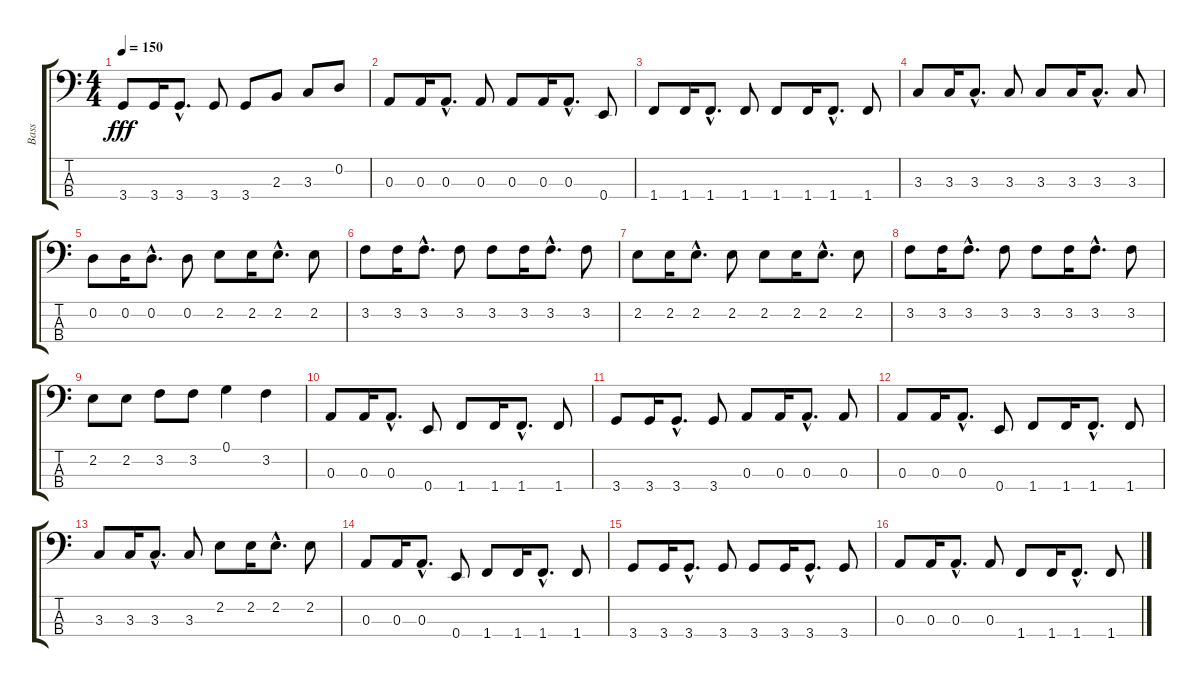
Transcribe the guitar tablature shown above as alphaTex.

\track ("Bass" "Bass") {instrument electricbasspick}
\staff {score tabs}
\tuning (G2 D2 A1 E1) {hide}
\ts (4 4)
\tempo 150
\clef f4
\ks c
3.4.8{dy fff} 3.4.16 3.4{hac}.8{d} 3.4.8 3.4.8 2.3.8 3.3.8 0.2.8 |
0.3.8 0.3.16 0.3{hac}.8{d} 0.3.8 0.3.8 0.3.16 0.3{hac}.8{d} 0.4.8 |
1.4.8 1.4.16 1.4{hac}.8{d} 1.4.8 1.4.8 1.4.16 1.4{hac}.8{d} 1.4.8 |
3.3.8 3.3.16 3.3{hac}.8{d} 3.3.8 3.3.8 3.3.16 3.3{hac}.8{d} 3.3.8 |
0.2.8 0.2.16 0.2{hac}.8{d} 0.2.8 2.2.8 2.2.16 2.2{hac}.8{d} 2.2.8 |
3.2.8 3.2.16 3.2{hac}.8{d} 3.2.8 3.2.8 3.2.16 3.2{hac}.8{d} 3.2.8 |
2.2.8 2.2.16 2.2{hac}.8{d} 2.2.8 2.2.8 2.2.16 2.2{hac}.8{d} 2.2.8 |
3.2.8 3.2.16 3.2{hac}.8{d} 3.2.8 3.2.8 3.2.16 3.2{hac}.8{d} 3.2.8 |
2.2.8 2.2.8 3.2.8 3.2.8 0.1.4 3.2.4 |
0.3.8 0.3.16 0.3{hac}.8{d} 0.4.8 1.4.8 1.4.16 1.4{hac}.8{d} 1.4.8 |
3.4.8 3.4.16 3.4{hac}.8{d} 3.4.8 0.3.8 0.3.16 0.3{hac}.8{d} 0.3.8 |
0.3.8 0.3.16 0.3{hac}.8{d} 0.4.8 1.4.8 1.4.16 1.4{hac}.8{d} 1.4.8 |
3.3.8 3.3.16 3.3{hac}.8{d} 3.3.8 2.2.8 2.2.16 2.2{hac}.8{d} 2.2.8 |
0.3.8 0.3.16 0.3{hac}.8{d} 0.4.8 1.4.8 1.4.16 1.4{hac}.8{d} 1.4.8 |
3.4.8 3.4.16 3.4{hac}.8{d} 3.4.8 3.4.8 3.4.16 3.4{hac}.8{d} 3.4.8 |
0.3.8 0.3.16 0.3{hac}.8{d} 0.3.8 1.4.8 1.4.16 1.4{hac}.8{d} 1.4.8
